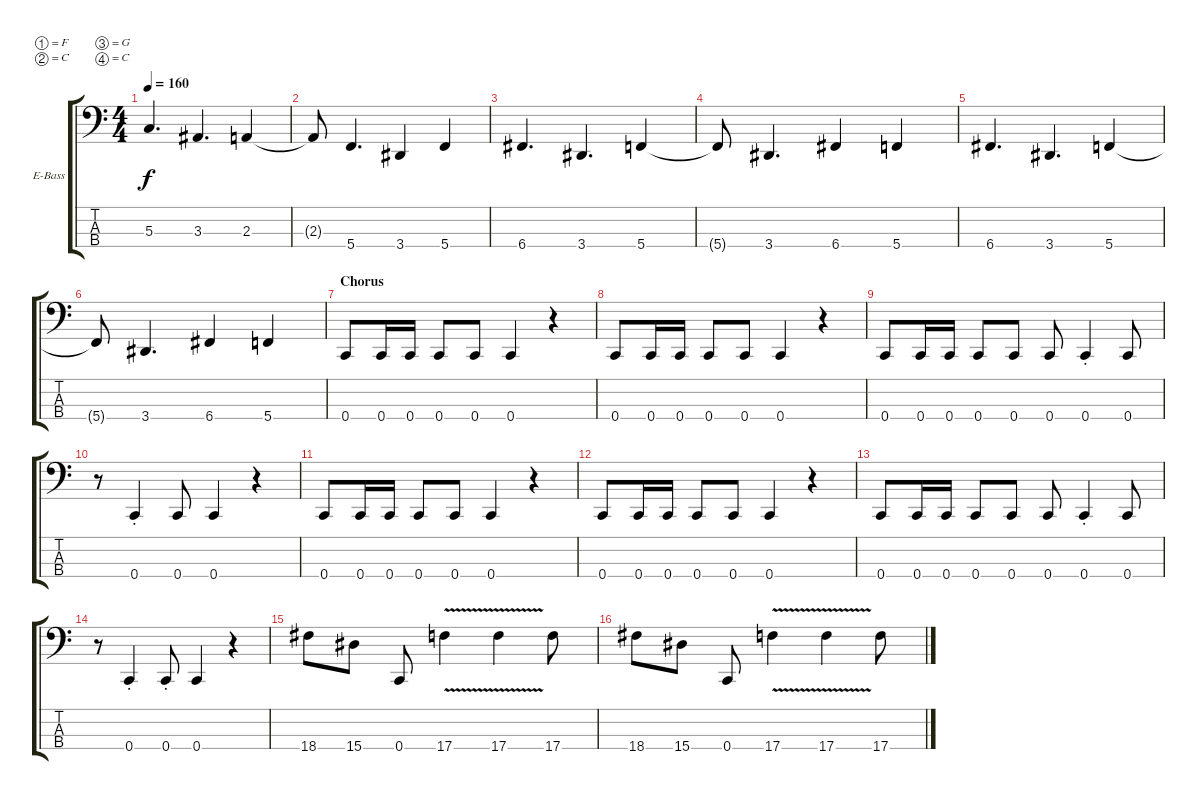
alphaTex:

\bracketExtendMode groupsimilarinstruments
\firstSystemTrackNameOrientation horizontal
\otherSystemsTrackNameOrientation horizontal
\track ("Bob Rock (Bass)" "E-Bass") {instrument electricbassfinger}
\staff {score tabs}
\tuning (F2 C2 G1 C1)
\ts (4 4)
\tempo 160
\clef f4
\ks c
5.3.4{d dy f} 3.3.4{d} 2.3.4 |
2.3{t}.8 5.4.4{d} 3.4.4 5.4.4 |
6.4.4{d} 3.4.4{d} 5.4.4 |
5.4{t}.8 3.4.4{d} 6.4.4 5.4.4 |
6.4.4{d} 3.4.4{d} 5.4.4 |
5.4{t}.8 3.4.4{d} 6.4.4 5.4.4 |
\section ("" "Chorus")
0.4.8 0.4.16 0.4.16 0.4.8 0.4.8 0.4.4 r.4 |
0.4.8 0.4.16 0.4.16 0.4.8 0.4.8 0.4.4 r.4 |
0.4.8 0.4.16 0.4.16 0.4.8 0.4.8 0.4.8 0.4{st}.4 0.4.8 |
r.8 0.4{st}.4 0.4.8 0.4.4 r.4 |
0.4.8 0.4.16 0.4.16 0.4.8 0.4.8 0.4.4 r.4 |
0.4.8 0.4.16 0.4.16 0.4.8 0.4.8 0.4.4 r.4 |
0.4.8 0.4.16 0.4.16 0.4.8 0.4.8 0.4.8 0.4{st}.4 0.4.8 |
r.8 0.4{st}.4 0.4{st}.8 0.4.4 r.4 |
18.4.8 15.4.8 0.4.8 17.4{v}.4 17.4{v}.4 17.4.8 |
18.4.8 15.4.8 0.4.8 17.4{v}.4 17.4{v}.4 17.4.8
